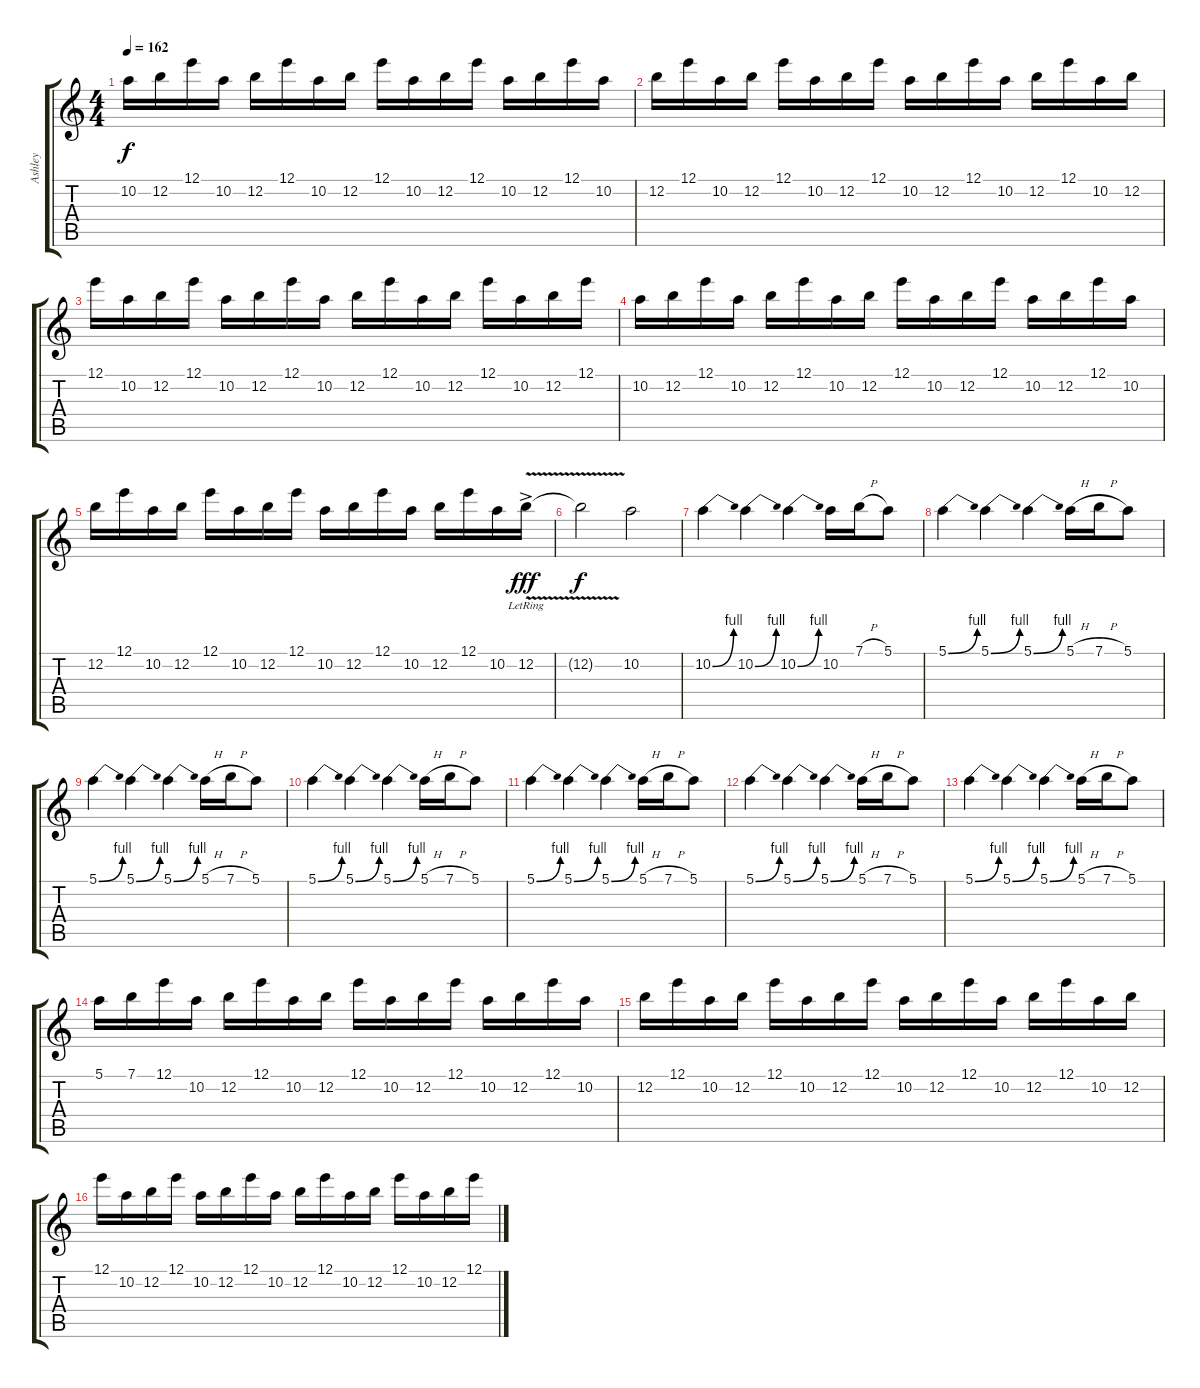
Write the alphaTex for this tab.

\track ("Ashley" "Ashley") {instrument overdrivenguitar}
\staff {score tabs}
\tuning (E4 B3 G3 D3 A2 E2) {hide}
\ts (4 4)
\tempo 162
\clef g2
\ks c
10.2.16{dy f} 12.2.16 12.1.16 10.2.16 12.2.16 12.1.16 10.2.16 12.2.16 12.1.16 10.2.16 12.2.16 12.1.16 10.2.16 12.2.16 12.1.16 10.2.16 |
12.2.16 12.1.16 10.2.16 12.2.16 12.1.16 10.2.16 12.2.16 12.1.16 10.2.16 12.2.16 12.1.16 10.2.16 12.2.16 12.1.16 10.2.16 12.2.16 |
12.1.16 10.2.16 12.2.16 12.1.16 10.2.16 12.2.16 12.1.16 10.2.16 12.2.16 12.1.16 10.2.16 12.2.16 12.1.16 10.2.16 12.2.16 12.1.16 |
10.2.16 12.2.16 12.1.16 10.2.16 12.2.16 12.1.16 10.2.16 12.2.16 12.1.16 10.2.16 12.2.16 12.1.16 10.2.16 12.2.16 12.1.16 10.2.16 |
12.2.16 12.1.16 10.2.16 12.2.16 12.1.16 10.2.16 12.2.16 12.1.16 10.2.16 12.2.16 12.1.16 10.2.16 12.2.16 12.1.16 10.2.16 12.2{v ac lr}.16{dy fff} |
12.2{t}.2{dy f} 10.2.2 |
10.2{be (bend 0 0 60 4)}.4 10.2{be (bend 0 0 60 4)}.4 10.2{be (bend 0 0 60 4)}.4 10.2.16 7.1{h}.16 5.1.8 |
5.1{be (bend 0 0 60 4)}.4 5.1{be (bend 0 0 60 4)}.4 5.1{be (bend 0 0 60 4)}.4 5.1{h}.16 7.1{h}.16 5.1.8 |
5.1{be (bend 0 0 60 4)}.4 5.1{be (bend 0 0 60 4)}.4 5.1{be (bend 0 0 60 4)}.4 5.1{h}.16 7.1{h}.16 5.1.8 |
5.1{be (bend 0 0 60 4)}.4 5.1{be (bend 0 0 60 4)}.4 5.1{be (bend 0 0 60 4)}.4 5.1{h}.16 7.1{h}.16 5.1.8 |
5.1{be (bend 0 0 60 4)}.4 5.1{be (bend 0 0 60 4)}.4 5.1{be (bend 0 0 60 4)}.4 5.1{h}.16 7.1{h}.16 5.1.8 |
5.1{be (bend 0 0 60 4)}.4 5.1{be (bend 0 0 60 4)}.4 5.1{be (bend 0 0 60 4)}.4 5.1{h}.16 7.1{h}.16 5.1.8 |
5.1{be (bend 0 0 60 4)}.4 5.1{be (bend 0 0 60 4)}.4 5.1{be (bend 0 0 60 4)}.4 5.1{h}.16 7.1{h}.16 5.1.8 |
5.1.16 7.1.16 12.1.16 10.2.16 12.2.16 12.1.16 10.2.16 12.2.16 12.1.16 10.2.16 12.2.16 12.1.16 10.2.16 12.2.16 12.1.16 10.2.16 |
12.2.16 12.1.16 10.2.16 12.2.16 12.1.16 10.2.16 12.2.16 12.1.16 10.2.16 12.2.16 12.1.16 10.2.16 12.2.16 12.1.16 10.2.16 12.2.16 |
12.1.16 10.2.16 12.2.16 12.1.16 10.2.16 12.2.16 12.1.16 10.2.16 12.2.16 12.1.16 10.2.16 12.2.16 12.1.16 10.2.16 12.2.16 12.1.16
